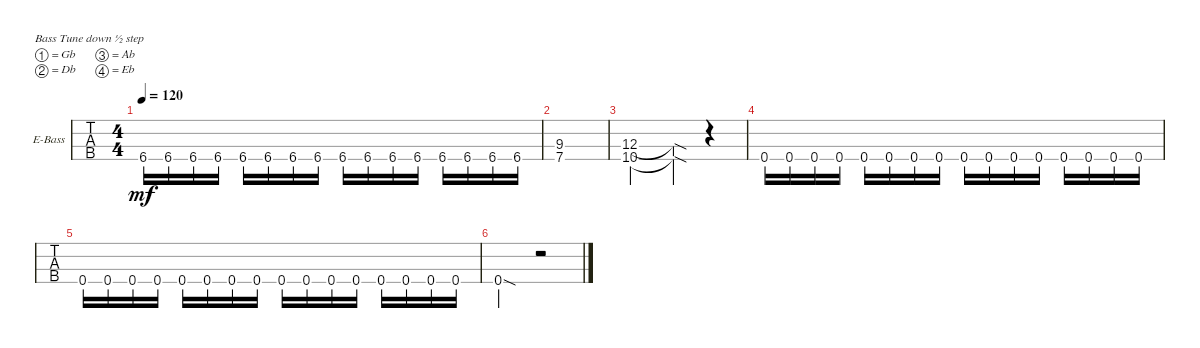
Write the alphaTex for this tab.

\defaultSystemsLayout 4
\bracketExtendMode groupsimilarinstruments
\firstSystemTrackNameOrientation horizontal
\otherSystemsTrackNameOrientation horizontal
\track ("Electric Bass" "E-Bass") {instrument electricbassfinger}
\staff {tabs}
\tuning (Gb2 Db2 Ab1 Eb1)
\ts (4 4)
\tempo 120
\clef f4
\ks c
6.4.16{dy mf} 6.4.16 6.4.16 6.4.16 6.4.16 6.4.16 6.4.16 6.4.16 6.4.16 6.4.16 6.4.16 6.4.16 6.4.16 6.4.16 6.4.16 6.4.16 |
(9.3 7.4).1 |
(12.3 10.4).2 (12.3{sod t} 10.4{sod t}).4 r.4 |
0.4.16 0.4.16 0.4.16 0.4.16 0.4.16 0.4.16 0.4.16 0.4.16 0.4.16 0.4.16 0.4.16 0.4.16 0.4.16 0.4.16 0.4.16 0.4.16 |
0.4.16 0.4.16 0.4.16 0.4.16 0.4.16 0.4.16 0.4.16 0.4.16 0.4.16 0.4.16 0.4.16 0.4.16 0.4.16 0.4.16 0.4.16 0.4.16 |
0.4{sod}.2 r.2
